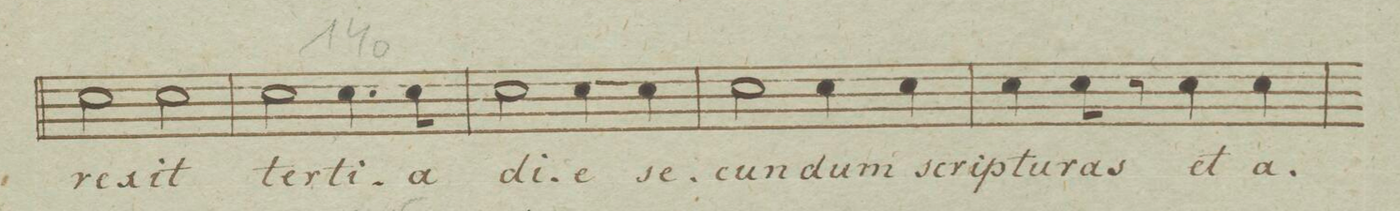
**kern	**text	**dynam
*I"Basso	*	*
*clefF4	*	*
*k[b-e-a-]	*	*
*met(c)	*	*
*M4/4	*	*
2E-\	-re-	.
2E-\	-xit	.
=136	=136	=136
2E-\	ter-	.
4.E-\	-ti-	.
8E-\	-a	.
=137	=137	=137
2E-\	di-	.
4E-\	-e	.
4E-\	se-	.
=138	=138	=138
2E-\	-cun-	.
4E-\	-dum	.
4E-\	scrip-	.
=139	=139	=139
4E-\	-tu-	.
8E-\	-ras	.
8r	.	.
4E-\	et	.
4E-\	a-	.
=140	=140	=140
*-	*-	*-
